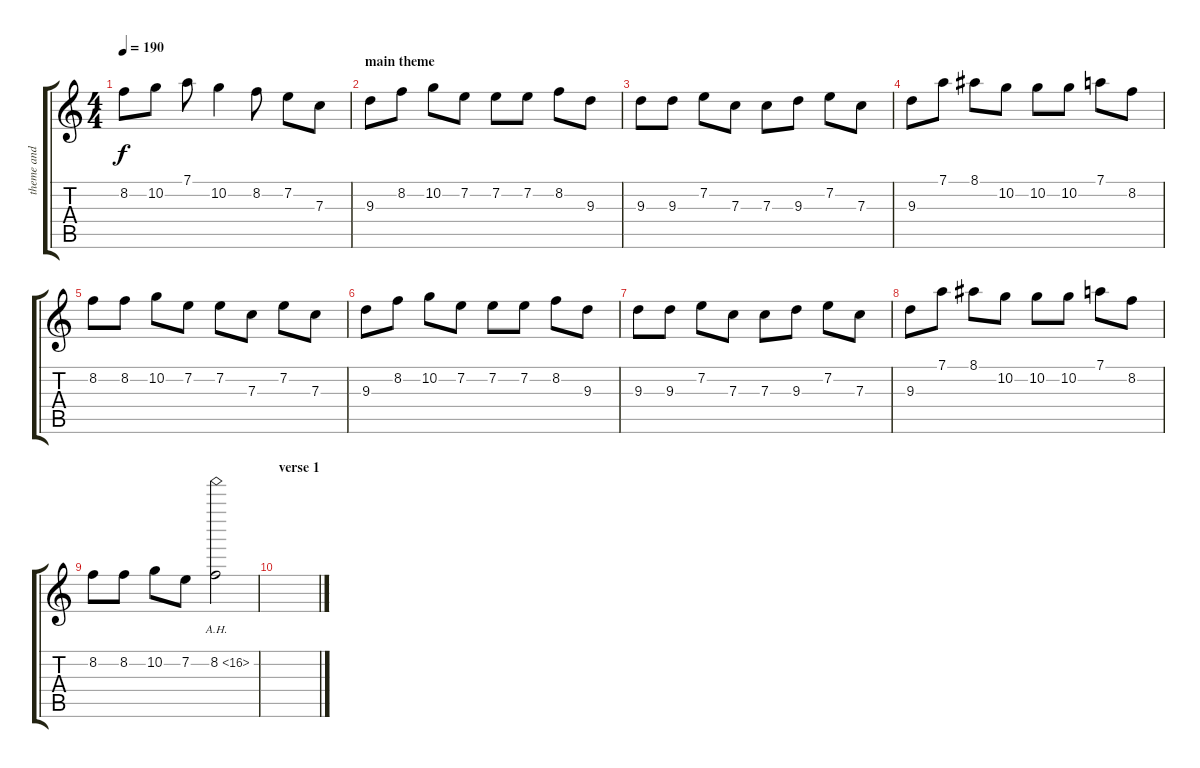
\track ("theme and solo" "theme and ") {instrument overdrivenguitar}
\staff {score tabs}
\tuning (D4 A3 F3 C3 G2 D2) {hide}
\ts (4 4)
\tempo 190
\clef g2
\ks c
8.2.8{dy f} 10.2.8 7.1.8 10.2.4 8.2.8 7.2.8 7.3.8 |
\section ("" "main theme")
9.3.8 8.2.8 10.2.8 7.2.8 7.2.8 7.2.8 8.2.8 9.3.8 |
9.3.8 9.3.8 7.2.8 7.3.8 7.3.8 9.3.8 7.2.8 7.3.8 |
9.3.8 7.1.8 8.1.8 10.2.8 10.2.8 10.2.8 7.1.8 8.2.8 |
8.2.8 8.2.8 10.2.8 7.2.8 7.2.8 7.3.8 7.2.8 7.3.8 |
9.3.8 8.2.8 10.2.8 7.2.8 7.2.8 7.2.8 8.2.8 9.3.8 |
9.3.8 9.3.8 7.2.8 7.3.8 7.3.8 9.3.8 7.2.8 7.3.8 |
9.3.8 7.1.8 8.1.8 10.2.8 10.2.8 10.2.8 7.1.8 8.2.8 |
8.2.8 8.2.8 10.2.8 7.2.8 8.2{ah 8}.2 |
\section ("" "verse 1")
